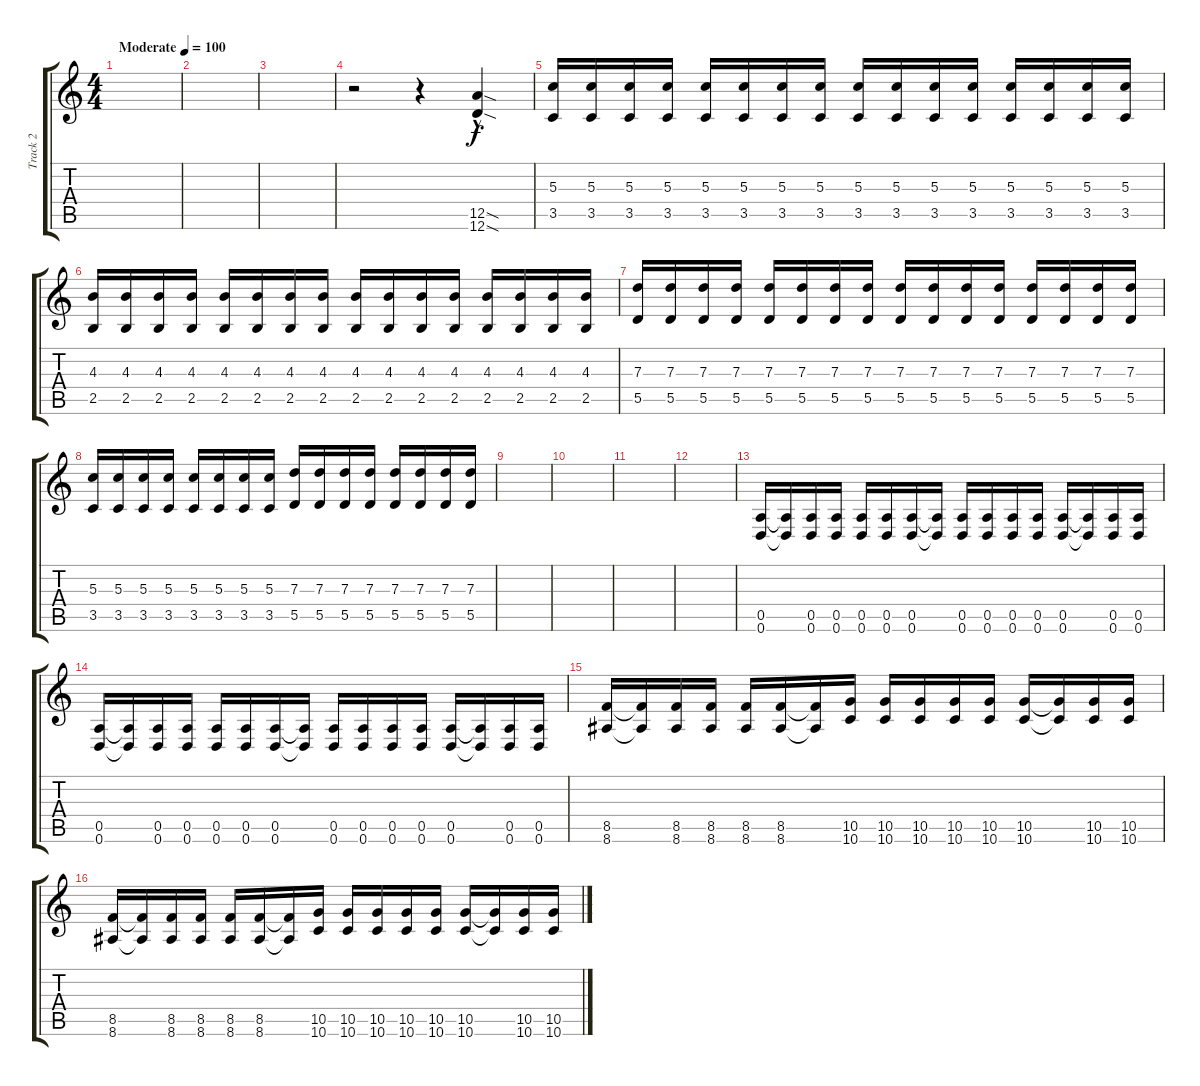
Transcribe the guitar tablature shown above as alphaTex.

\track ("Track 2" "Track 2") {instrument distortionguitar}
\staff {score tabs}
\tuning (E4 B3 G3 D3 A2 D2) {hide}
\ts (4 4)
\tempo (100 "Moderate")
\clef g2
\ks c
|
|
|
r.2 r.4 (12.5{sod hac} 12.6{sod}).4 |
(5.3 3.5).16{dy f} (5.3 3.5).16 (5.3 3.5).16 (5.3 3.5).16 (5.3 3.5).16 (5.3 3.5).16 (5.3 3.5).16 (5.3 3.5).16 (5.3 3.5).16 (5.3 3.5).16 (5.3 3.5).16 (5.3 3.5).16 (5.3 3.5).16 (5.3 3.5).16 (5.3 3.5).16 (5.3 3.5).16 |
(4.3 2.5).16 (4.3 2.5).16 (4.3 2.5).16 (4.3 2.5).16 (4.3 2.5).16 (4.3 2.5).16 (4.3 2.5).16 (4.3 2.5).16 (4.3 2.5).16 (4.3 2.5).16 (4.3 2.5).16 (4.3 2.5).16 (4.3 2.5).16 (4.3 2.5).16 (4.3 2.5).16 (4.3 2.5).16 |
(7.3 5.5).16 (7.3 5.5).16 (7.3 5.5).16 (7.3 5.5).16 (7.3 5.5).16 (7.3 5.5).16 (7.3 5.5).16 (7.3 5.5).16 (7.3 5.5).16 (7.3 5.5).16 (7.3 5.5).16 (7.3 5.5).16 (7.3 5.5).16 (7.3 5.5).16 (7.3 5.5).16 (7.3 5.5).16 |
(5.3 3.5).16 (5.3 3.5).16 (5.3 3.5).16 (5.3 3.5).16 (5.3 3.5).16 (5.3 3.5).16 (5.3 3.5).16 (5.3 3.5).16 (7.3 5.5).16 (7.3 5.5).16 (7.3 5.5).16 (7.3 5.5).16 (7.3 5.5).16 (7.3 5.5).16 (7.3 5.5).16 (7.3 5.5).16 |
|
|
|
|
(0.5 0.6).16 (0.5{t} 0.6{t}).16 (0.5 0.6).16 (0.5 0.6).16 (0.5 0.6).16 (0.5 0.6).16 (0.5 0.6).16 (0.5{t} 0.6{t}).16 (0.5 0.6).16 (0.5 0.6).16 (0.5 0.6).16 (0.5 0.6).16 (0.5 0.6).16 (0.5{t} 0.6{t}).16 (0.5 0.6).16 (0.5 0.6).16 |
(0.5 0.6).16 (0.5{t} 0.6{t}).16 (0.5 0.6).16 (0.5 0.6).16 (0.5 0.6).16 (0.5 0.6).16 (0.5 0.6).16 (0.5{t} 0.6{t}).16 (0.5 0.6).16 (0.5 0.6).16 (0.5 0.6).16 (0.5 0.6).16 (0.5 0.6).16 (0.5{t} 0.6{t}).16 (0.5 0.6).16 (0.5 0.6).16 |
(8.5 8.6).16 (8.5{t} 8.6{t}).16 (8.5 8.6).16 (8.5 8.6).16 (8.5 8.6).16 (8.5 8.6).16 (8.5{t} 8.6{t}).16 (10.5 10.6).16 (10.5 10.6).16 (10.5 10.6).16 (10.5 10.6).16 (10.5 10.6).16 (10.5 10.6).16 (10.5{t} 10.6{t}).16 (10.5 10.6).16 (10.5 10.6).16 |
(8.5 8.6).16 (8.5{t} 8.6{t}).16 (8.5 8.6).16 (8.5 8.6).16 (8.5 8.6).16 (8.5 8.6).16 (8.5{t} 8.6{t}).16 (10.5 10.6).16 (10.5 10.6).16 (10.5 10.6).16 (10.5 10.6).16 (10.5 10.6).16 (10.5 10.6).16 (10.5{t} 10.6{t}).16 (10.5 10.6).16 (10.5 10.6).16
